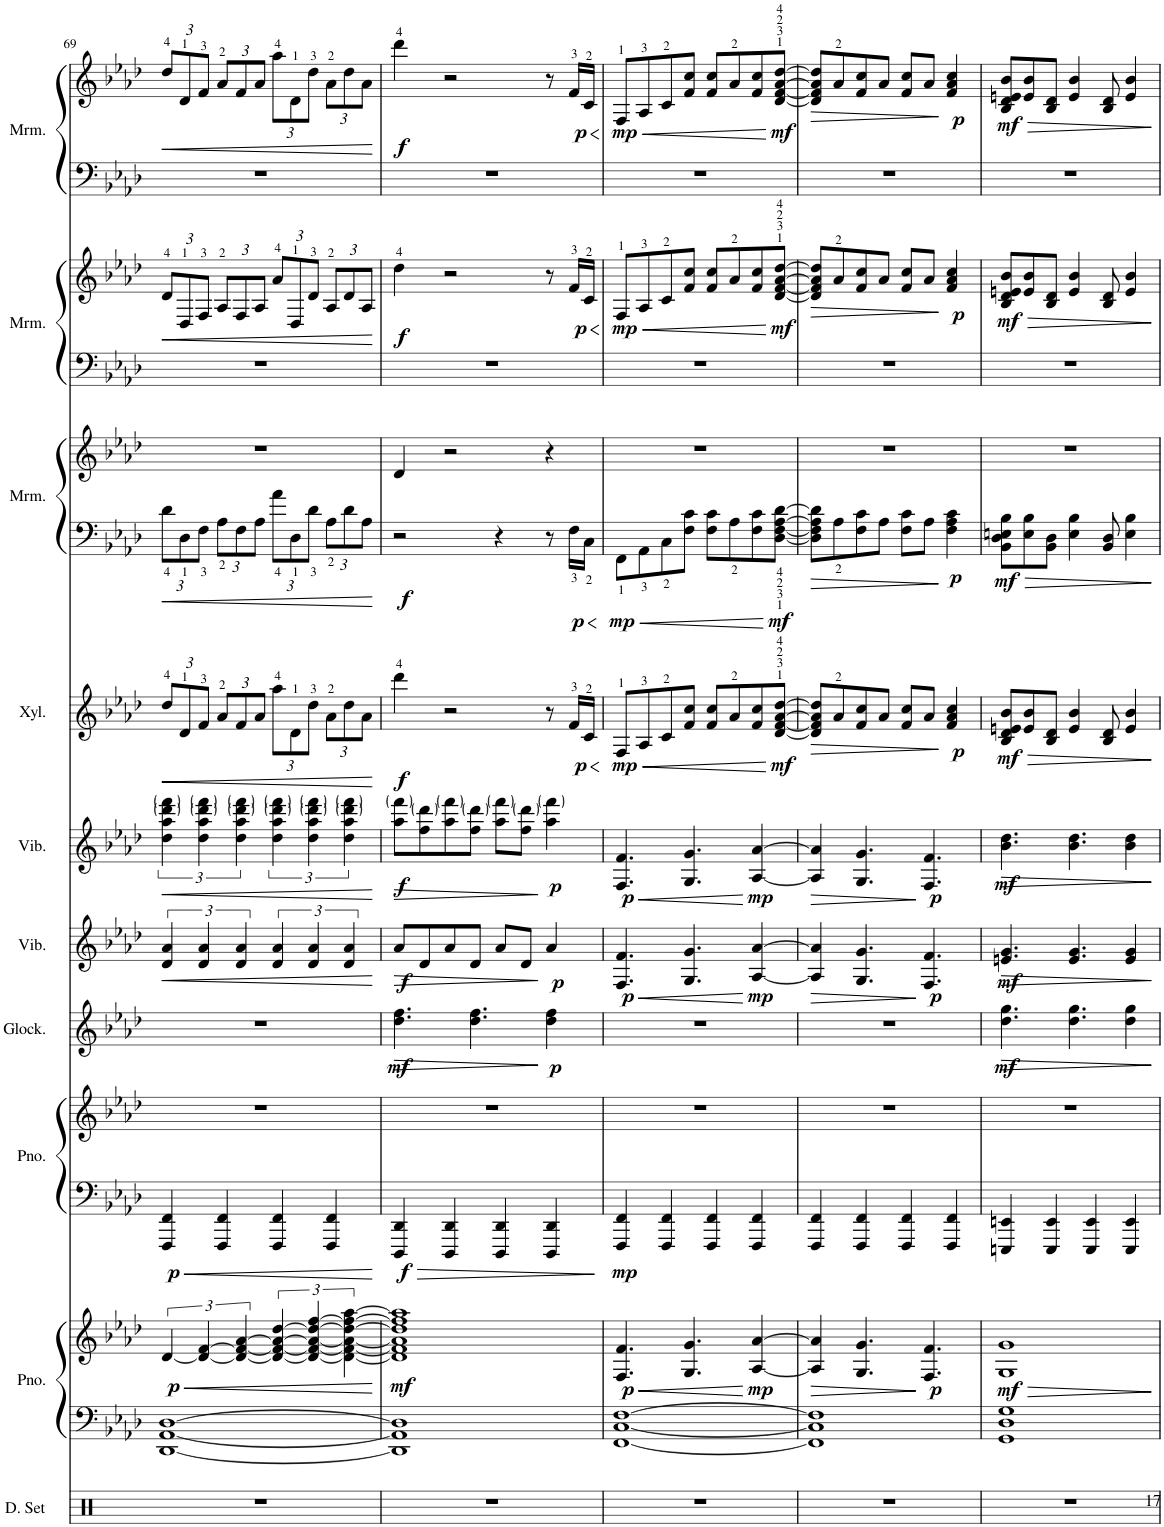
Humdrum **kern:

**kern	**kern	**kern	**dynam	**kern	**kern	**dynam	**kern	**dynam	**kern	**dynam	**kern	**dynam	**kern	**dynam	**kern	**kern	**dynam	**kern	**kern	**dynam	**kern	**kern	**dynam
*part10	*part9	*part9	*part9	*part8	*part8	*part8	*part7	*part7	*part6	*part6	*part5	*part5	*part4	*part4	*part3	*part3	*part3	*part2	*part2	*part2	*part1	*part1	*part1
*staff15	*staff14	*staff13	*staff13/14	*staff12	*staff11	*staff11/12	*staff10	*staff10	*staff9	*staff9	*staff8	*staff8	*staff7	*staff7	*staff6	*staff5	*staff5/6	*staff4	*staff3	*staff3/4	*staff2	*staff1	*staff1/2
*I"Drumset	*I"Piano	*	*	*I"Piano	*	*	*I"Glockenspiel	*	*I"Vibraphone	*	*I"Vibraphone	*	*I"Xylophone	*	*I"Marimba	*	*	*I"Marimba	*	*	*I"Marimba	*	*
*I'D. Set	*I'Pno.	*	*	*I'Pno.	*	*	*I'Glock.	*	*I'Vib.	*	*I'Vib.	*	*I'Xyl.	*	*I'Mrm.	*	*	*I'Mrm.	*	*	*I'Mrm.	*	*
!!LO:PB:g=z
*clefX	*clefF4	*clefG2	*	*clefF4	*clefG2	*	*clefG2	*	*clefG2	*	*clefG2	*	*clefG2	*	*clefF4	*clefG2	*	*clefF4	*clefG2	*	*clefF4	*clefG2	*
*	*	*	*	*	*	*	*Trd-14c-24	*	*	*	*	*	*Trd-7c-12	*	*	*	*	*	*	*	*	*	*
*k[]	*k[b-e-a-d-]	*k[b-e-a-d-]	*	*k[b-e-a-d-]	*k[b-e-a-d-]	*	*k[b-e-a-d-]	*	*k[b-e-a-d-]	*	*k[b-e-a-d-]	*	*k[b-e-a-d-]	*	*k[b-e-a-d-]	*k[b-e-a-d-]	*	*k[b-e-a-d-]	*k[b-e-a-d-]	*	*k[b-e-a-d-]	*k[b-e-a-d-]	*
*M4/4	*M4/4	*M4/4	*	*M4/4	*M4/4	*	*M4/4	*	*M4/4	*	*M4/4	*	*M4/4	*	*M4/4	*M4/4	*	*M4/4	*M4/4	*	*M4/4	*M4/4	*
=69	=69	=69	=69	=69	=69	=69	=69	=69	=69	=69	=69	=69	=69	=69	=69	=69	=69	=69	=69	=69	=69	=69	=69
!	!	!	!LO:HP:b	!	!	!	!	!	!	!LO:HP:b	!	!LO:HP:b	!	!	!	!	!	!	!	!	!	!	!
*	*	*	*	*	*	*	*	*	*	*	*	*	*Xbrackettup	*	*	*	*	*	*	*	*	*	*
!	!	!	!	!	!	!	!	!	!	!	!	!	!	!LO:HP:b	!	!	!	!	!	!	!	!	!
*	*	*	*	*	*	*	*	*	*	*	*	*	*	*	*Xbrackettup	*	*	*	*Xbrackettup	*	*	*	*
!	!	!	!	!	!	!	!	!	!	!	!	!	!	!	!	!	!	!	!	!LO:HP:b	!	!	!
*	*	*	*	*	*	*	*	*	*	*	*	*	*	*	*	*	*	*	*	*	*	*Xbrackettup	*
!	!	!	!LO:DY:n=1:b	!	!	!LO:DY:b=2	!	!	!	!	!	!	!	!	!	!	!	!	!	!	!	!	!LO:HP:b
1r	[1DD- [1AA- [1D-	[6d-/	< p	4FFF/ 4FF/	1r	p	1r	.	6d-/ 6a-/	<	6dd-\ 6aa-\ 6ddd-\ 6fff\	<	12dd-/L	<	12d-\L	1r	.	1r	12d-/L	<	1r	12dd-/L	<
.	.	.	.	.	.	.	.	.	.	.	.	.	12d-/	.	12D-\	.	.	.	12D-/	.	.	12d-/	.
.	.	6d-/_ [6f/	.	.	.	.	.	.	6d-/ 6a-/	.	6dd-\ 6aa-\ 6ddd-\ 6fff\	.	12f/J	.	12F\J	.	.	.	12F/J	.	.	12f/J	.
.	.	.	.	4FFF/ 4FF/	.	.	.	.	.	.	.	.	12a-/L	.	12A-\L	.	.	.	12A-/L	.	.	12a-/L	.
.	.	6d-/_ 6f/_ [6a-/	.	.	.	.	.	.	6d-/ 6a-/	.	6dd-\ 6aa-\ 6ddd-\ 6fff\	.	12f/	.	12F\	.	.	.	12F/	.	.	12f/	.
.	.	.	.	.	.	.	.	.	.	.	.	.	12a-/J	.	12A-\J	.	.	.	12A-/J	.	.	12a-/J	.
.	.	6d-/_ 6f/_ 6a-/_ [6dd-/	.	4FFF/ 4FF/	.	.	.	.	6d-/ 6a-/	.	6dd-\ 6aa-\ 6ddd-\ 6fff\	.	12aa-\L	.	12a-\L	.	.	.	12a-/L	.	.	12aa-\L	.
.	.	.	.	.	.	.	.	.	.	.	.	.	12d-\	.	12D-\	.	.	.	12D-/	.	.	12d-\	.
.	.	6d-/_ 6f/_ 6a-/_ 6dd-/_ [6ff/	.	.	.	.	.	.	6d-/ 6a-/	.	6dd-\ 6aa-\ 6ddd-\ 6fff\	.	12dd-\J	.	12d-\J	.	.	.	12d-/J	.	.	12dd-\J	.
.	.	.	.	4FFF/ 4FF/	.	.	.	.	.	.	.	.	12a-\L	.	12A-\L	.	.	.	12A-/L	.	.	12a-\L	.
.	.	6d-\_ 6f\_ 6a-\_ 6dd-\_ 6ff\_ [6aa-\	.	.	.	.	.	.	6d-/ 6a-/	.	6dd-\ 6aa-\ 6ddd-\ 6fff\	.	12dd-\	.	12d-\	.	.	.	12d-/	.	.	12dd-\	.
.	.	.	.	.	.	.	.	.	.	.	.	.	12a-\J	.	12A-\J	.	.	.	12A-/J	.	.	12a-\J	.
.	.	.	[	.	.	.	.	.	.	[	.	[	.	[	.	.	.	.	.	[	.	.	[
=70	=70	=70	=70	=70	=70	=70	=70	=70	=70	=70	=70	=70	=70	=70	=70	=70	=70	=70	=70	=70	=70	=70	=70
!	!	!	!LO:DY:b	!	!	!LO:DY:b=2	!	!LO:HP:b	!	!LO:HP:b	!	!LO:HP:b	!	!	!	!	!	!	!	!	!	!	!
!	!	!	!	!	!	!	!	!LO:DY:n=1:b	!	!LO:DY:n=1:b	!	!LO:DY:n=1:b	!	!LO:DY:b	!	!	!LO:DY:b=2	!	!	!LO:DY:b	!	!	!LO:DY:b
1r	1DD-] 1AA-] 1D-]	1d-] 1f] 1a-] 1dd-] 1ff] 1aa-]	mf	4DDD-/ 4DD-/	1r	f	4.dd-\ 4.ff\	> mf	8a-/L	> f	8aa-\ 8fff\L	> f	4ddd-\	f	2r	4d-/	f	1r	4dd-\	f	1r	4ddd-\	f
.	.	.	.	.	.	.	.	.	8d-/	.	8ff\ 8ddd-\	.	.	.	.	.	.	.	.	.	.	.	.
.	.	.	.	4DDD-/ 4DD-/	.	.	.	.	8a-/	.	8aa-\ 8fff\	.	2r	.	.	2r	.	.	2r	.	.	2r	.
.	.	.	.	.	.	.	4.dd-\ 4.ff\	.	8d-/J	.	8ff\ 8ddd-\J	.	.	.	.	.	.	.	.	.	.	.	.
.	.	.	.	4DDD-/ 4DD-/	.	.	.	.	8a-/L	.	8aa-\ 8fff\L	.	.	.	4r	.	.	.	.	.	.	.	.
.	.	.	.	.	.	.	.	.	8d-/J	.	8ff\ 8ddd-\J	.	.	.	.	.	.	.	.	.	.	.	.
!	!	!	!	!	!	!	!	!LO:DY:n=2:b	!	!LO:DY:n=2:b	!	!LO:DY:n=2:b	!	!	!	!	!	!	!	!	!	!	!
.	.	.	.	4DDD-/ 4DD-/	.	.	4dd-\ 4ff\	] p	4a-/	] p	4aa-\ 4fff\	] p	8r	.	8r	4r	.	.	8r	.	.	8r	.
!	!	!	!	!	!	!	!	!	!	!	!	!	!	!LO:HP:b	!	!	!	!	!	!LO:HP:b	!	!	!LO:HP:b
!	!	!	!	!	!	!	!	!	!	!	!	!	!	!LO:DY:n=1:b	!	!	!LO:DY:b=2	!	!	!LO:DY:n=1:b	!	!	!LO:DY:n=1:b
.	.	.	.	.	.	.	.	.	.	.	.	.	16f/LL	< p	16F\LL	.	p	.	16f/LL	< p	.	16f/LL	< p
.	.	.	.	.	.	.	.	.	.	.	.	.	16c/JJ	.	16C\JJ	.	.	.	16c/JJ	.	.	16c/JJ	.
.	.	.	.	.	.	.	.	.	.	.	.	.	.	[	.	.	.	.	.	[	.	.	[
=71	=71	=71	=71	=71	=71	=71	=71	=71	=71	=71	=71	=71	=71	=71	=71	=71	=71	=71	=71	=71	=71	=71	=71
!	!	!	!LO:HP:b	!	!	!	!	!	!	!LO:HP:b	!	!LO:HP:b	!	!LO:HP:b	!	!	!	!	!	!LO:HP:b	!	!	!LO:HP:b
!	!	!	!LO:DY:n=1:b	!	!	!LO:DY:b=2	!	!	!	!LO:DY:n=1:b	!	!LO:DY:n=1:b	!	!LO:DY:n=1:b	!	!	!LO:DY:b=2	!	!	!LO:DY:n=1:b	!	!	!LO:DY:n=1:b
1r	[1FF [1C [1F	4.F/ 4.f/	< p	4FFF/ 4FF/	1r	mp	1r	.	4.F/ 4.f/	< p	4.F/ 4.f/	< p	8F/L	< mp	8FF\L	1r	mp	1r	8F/L	< mp	1r	8F/L	< mp
.	.	.	.	.	.	.	.	.	.	.	.	.	8A-/	.	8AA-\	.	.	.	8A-/	.	.	8A-/	.
.	.	.	.	4FFF/ 4FF/	.	.	.	.	.	.	.	.	8c/	.	8C\	.	.	.	8c/	.	.	8c/	.
.	.	4.G/ 4.g/	.	.	.	.	.	.	4.G/ 4.g/	.	4.G/ 4.g/	.	8f/ 8cc/J	.	8F\ 8c\J	.	.	.	8f/ 8cc/J	.	.	8f/ 8cc/J	.
.	.	.	.	4FFF/ 4FF/	.	.	.	.	.	.	.	.	8f/ 8cc/L	.	8F\ 8c\L	.	.	.	8f/ 8cc/L	.	.	8f/ 8cc/L	.
.	.	.	.	.	.	.	.	.	.	.	.	.	8a-/	.	8A-\	.	.	.	8a-/	.	.	8a-/	.
!	!	!	!LO:DY:n=2:b	!	!	!	!	!	!	!LO:DY:n=2:b	!	!LO:DY:n=2:b	!	!	!	!	!	!	!	!	!	!	!
.	.	[4A-/ [4a-/	[ mp	4FFF/ 4FF/	.	.	.	.	[4A-/ [4a-/	[ mp	[4A-/ [4a-/	[ mp	8f/ 8cc/	.	8F\ 8c\	.	.	.	8f/ 8cc/	.	.	8f/ 8cc/	.
!	!	!	!	!	!	!	!	!	!	!	!	!	!	!LO:DY:n=2:b	!	!	!LO:DY:b=2	!	!	!LO:DY:n=2:b	!	!	!LO:DY:n=2:b
.	.	.	.	.	.	.	.	.	.	.	.	.	[8d-/ [8f/ [8a-/ [8dd-/J	[ mf	[8D-\ [8F\ [8A-\ [8d-\J	.	mf	.	[8d-/ [8f/ [8a-/ [8dd-/J	[ mf	.	[8d-/ [8f/ [8a-/ [8dd-/J	[ mf
=72	=72	=72	=72	=72	=72	=72	=72	=72	=72	=72	=72	=72	=72	=72	=72	=72	=72	=72	=72	=72	=72	=72	=72
!	!	!	!LO:HP:b	!	!	!	!	!	!	!LO:HP:b	!	!LO:HP:b	!	!LO:HP:b	!	!	!	!	!	!LO:HP:b	!	!	!LO:HP:b
1r	1FF] 1C] 1F]	4A-/] 4a-/]	>	4FFF/ 4FF/	1r	.	1r	.	4A-/] 4a-/]	>	4A-/] 4a-/]	>	8d-/] 8f/] 8a-/] 8dd-/]L	>	8D-\] 8F\] 8A-\] 8d-\]L	1r	.	1r	8d-/] 8f/] 8a-/] 8dd-/]L	>	1r	8d-/] 8f/] 8a-/] 8dd-/]L	>
.	.	.	.	.	.	.	.	.	.	.	.	.	8a-/	.	8A-\	.	.	.	8a-/	.	.	8a-/	.
.	.	4.G/ 4.g/	.	4FFF/ 4FF/	.	.	.	.	4.G/ 4.g/	.	4.G/ 4.g/	.	8f/ 8cc/	.	8F\ 8c\	.	.	.	8f/ 8cc/	.	.	8f/ 8cc/	.
.	.	.	.	.	.	.	.	.	.	.	.	.	8a-/J	.	8A-\J	.	.	.	8a-/J	.	.	8a-/J	.
.	.	.	.	4FFF/ 4FF/	.	.	.	.	.	.	.	.	8f/ 8cc/L	.	8F\ 8c\L	.	.	.	8f/ 8cc/L	.	.	8f/ 8cc/L	.
!	!	!	!LO:DY:n=1:b	!	!	!	!	!	!	!LO:DY:n=1:b	!	!LO:DY:n=1:b	!	!	!	!	!	!	!	!	!	!	!
.	.	4.F/ 4.f/	] p	.	.	.	.	.	4.F/ 4.f/	] p	4.F/ 4.f/	] p	8a-/J	.	8A-\J	.	.	.	8a-/J	.	.	8a-/J	.
!	!	!	!	!	!	!	!	!	!	!	!	!	!	!LO:DY:n=1:b	!	!	!LO:DY:b=2	!	!	!LO:DY:n=1:b	!	!	!LO:DY:n=1:b
.	.	.	.	4FFF/ 4FF/	.	.	.	.	.	.	.	.	4f/ 4a-/ 4cc/	] p	4F\ 4A-\ 4c\	.	p	.	4f/ 4a-/ 4cc/	] p	.	4f/ 4a-/ 4cc/	] p
=73	=73	=73	=73	=73	=73	=73	=73	=73	=73	=73	=73	=73	=73	=73	=73	=73	=73	=73	=73	=73	=73	=73	=73
!	!	!	!LO:HP:b	!	!	!	!	!LO:HP:b	!	!LO:HP:b	!	!LO:HP:b	!	!LO:HP:b	!	!	!	!	!	!LO:HP:b	!	!	!LO:HP:b
!	!	!	!LO:DY:n=1:b	!	!	!	!	!LO:DY:n=1:b	!	!LO:DY:n=1:b	!	!LO:DY:n=1:b	!	!LO:DY:n=1:b	!	!	!LO:DY:b=2	!	!	!LO:DY:n=1:b	!	!	!LO:DY:n=1:b
1r	1GG 1D- 1G	1G 1g	> mf	4EEEn/ 4EEn/	1r	.	4.dd-\ 4.gg\	> mf	4.en/ 4.g/	> mf	4.b-\ 4.dd-\	> mf	8B-/ 8d-/ 8en/ 8b-/L	> mf	8BB-\ 8D-\ 8En\ 8B-\L	1r	mf	1r	8B-/ 8d-/ 8en/ 8b-/L	> mf	1r	8B-/ 8d-/ 8en/ 8b-/L	> mf
.	.	.	.	.	.	.	.	.	.	.	.	.	8e/ 8b-/	.	8E\ 8B-\	.	.	.	8e/ 8b-/	.	.	8e/ 8b-/	.
.	.	.	.	4EEE/ 4EE/	.	.	.	.	.	.	.	.	8B-/ 8d-/J	.	8BB-\ 8D-\J	.	.	.	8B-/ 8d-/J	.	.	8B-/ 8d-/J	.
.	.	.	.	.	.	.	4.dd-\ 4.gg\	.	4.e/ 4.g/	.	4.b-\ 4.dd-\	.	4e/ 4b-/	.	4E\ 4B-\	.	.	.	4e/ 4b-/	.	.	4e/ 4b-/	.
.	.	.	.	4EEE/ 4EE/	.	.	.	.	.	.	.	.	.	.	.	.	.	.	.	.	.	.	.
.	.	.	.	.	.	.	.	.	.	.	.	.	8B-/ 8d-/	.	8BB-/ 8D-/	.	.	.	8B-/ 8d-/	.	.	8B-/ 8d-/	.
.	.	.	.	4EEE/ 4EE/	.	.	4dd-\ 4gg\	.	4e/ 4g/	.	4b-\ 4dd-\	.	4e/ 4b-/	.	4E\ 4B-\	.	.	.	4e/ 4b-/	.	.	4e/ 4b-/	.
.	.	.	]	.	.	.	.	]	.	]	.	]	.	]	.	.	.	.	.	]	.	.	]
=	=	=	=	=	=	=	=	=	=	=	=	=	=	=	=	=	=	=	=	=	=	=	=
*-	*-	*-	*-	*-	*-	*-	*-	*-	*-	*-	*-	*-	*-	*-	*-	*-	*-	*-	*-	*-	*-	*-	*-
